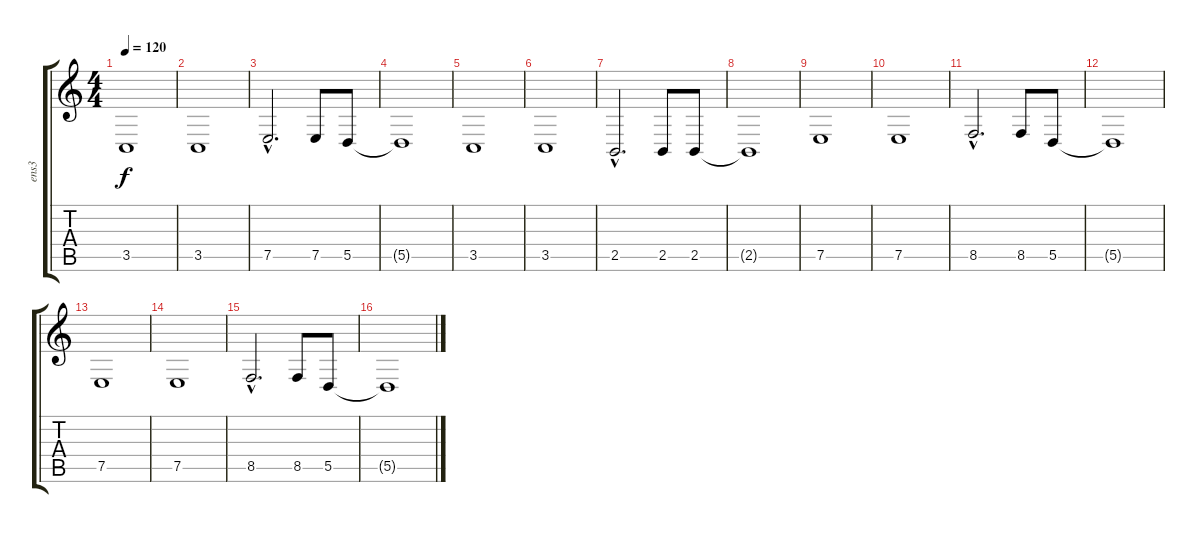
\track ("ens3" "ens3") {instrument fx2soundtrack}
\staff {score tabs}
\tuning (E4 B3 G3 D3 A2 E2) {hide}
\ts (4 4)
\tempo 120
\clef g2
\ks c
3.5.1{dy f} |
3.5.1 |
7.5{hac}.2{d} 7.5.8 5.5.8 |
5.5{t}.1 |
3.5.1 |
3.5.1 |
2.5{hac}.2{d} 2.5.8 2.5.8 |
2.5{t}.1 |
7.5.1 |
7.5.1 |
8.5{hac}.2{d} 8.5.8 5.5.8 |
5.5{t}.1 |
7.5.1 |
7.5.1 |
8.5{hac}.2{d} 8.5.8 5.5.8 |
5.5{t}.1
